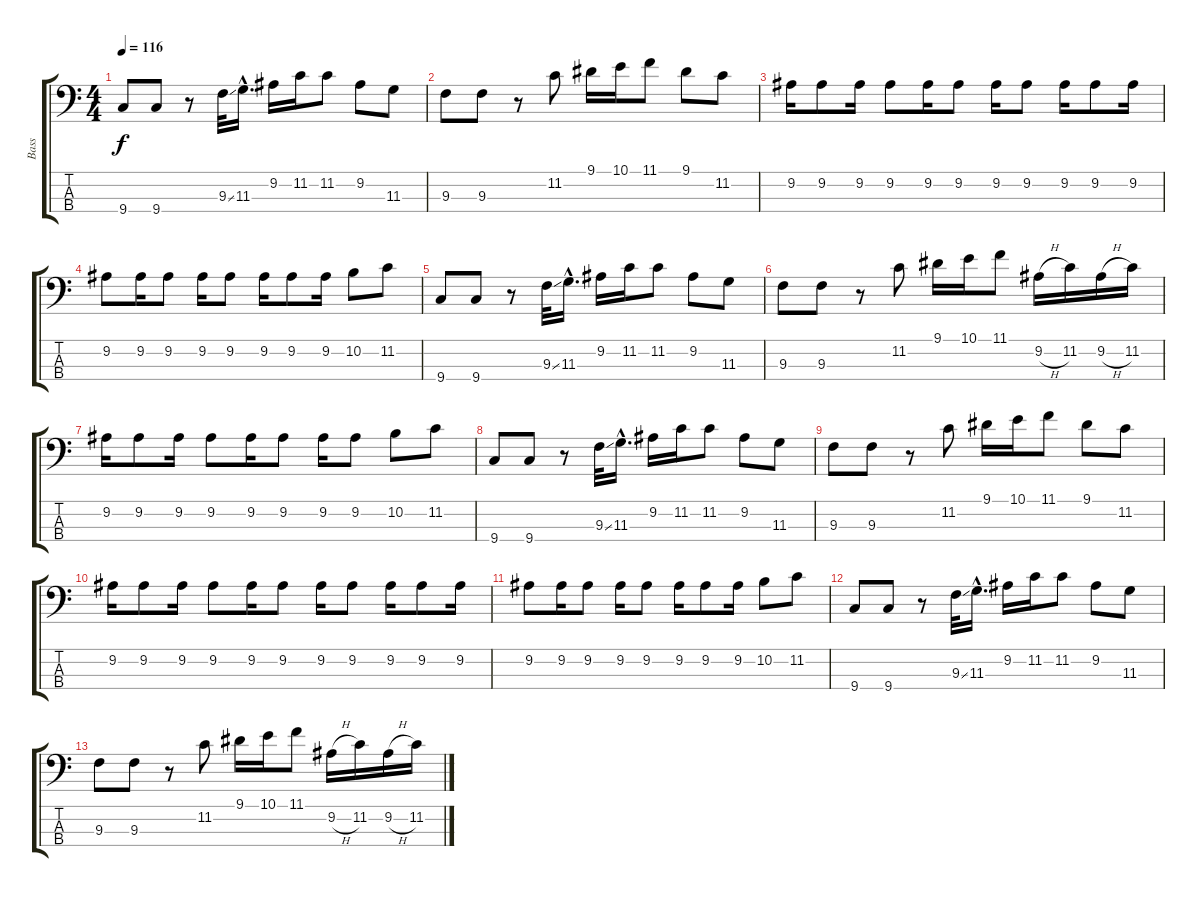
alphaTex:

\track ("Bass" "Bass") {instrument electricbassfinger}
\staff {score tabs}
\tuning (Gb2 Db2 Ab1 Eb1) {hide}
\ts (4 4)
\tempo 116
\clef f4
\ks c
9.4.8{dy f} 9.4.8 r.8 9.3{ss}.32 11.3{hac}.16{d} 9.2.16 11.2.16 11.2.8 9.2.8 11.3.8 |
9.3.8 9.3.8 r.8 11.2.8 9.1.16 10.1.16 11.1.8 9.1.8 11.2.8 |
9.2.16 9.2.8 9.2.16 9.2.8 9.2.16 9.2.8 9.2.16 9.2.8 9.2.16 9.2.8 9.2.16 |
9.2.8 9.2.16 9.2.8 9.2.16 9.2.8 9.2.16 9.2.8 9.2.16 10.2.8 11.2.8 |
9.4.8 9.4.8 r.8 9.3{ss}.32 11.3{hac}.16{d} 9.2.16 11.2.16 11.2.8 9.2.8 11.3.8 |
9.3.8 9.3.8 r.8 11.2.8 9.1.16 10.1.16 11.1.8 9.2{h}.16 11.2.16 9.2{h}.16 11.2.16 |
9.2.16 9.2.8 9.2.16 9.2.8 9.2.16 9.2.8 9.2.16 9.2.8 10.2.8 11.2.8 |
9.4.8 9.4.8 r.8 9.3{ss}.32 11.3{hac}.16{d} 9.2.16 11.2.16 11.2.8 9.2.8 11.3.8 |
9.3.8 9.3.8 r.8 11.2.8 9.1.16 10.1.16 11.1.8 9.1.8 11.2.8 |
9.2.16 9.2.8 9.2.16 9.2.8 9.2.16 9.2.8 9.2.16 9.2.8 9.2.16 9.2.8 9.2.16 |
9.2.8 9.2.16 9.2.8 9.2.16 9.2.8 9.2.16 9.2.8 9.2.16 10.2.8 11.2.8 |
9.4.8 9.4.8 r.8 9.3{ss}.32 11.3{hac}.16{d} 9.2.16 11.2.16 11.2.8 9.2.8 11.3.8 |
9.3.8 9.3.8 r.8 11.2.8 9.1.16 10.1.16 11.1.8 9.2{h}.16 11.2.16 9.2{h}.16 11.2.16
